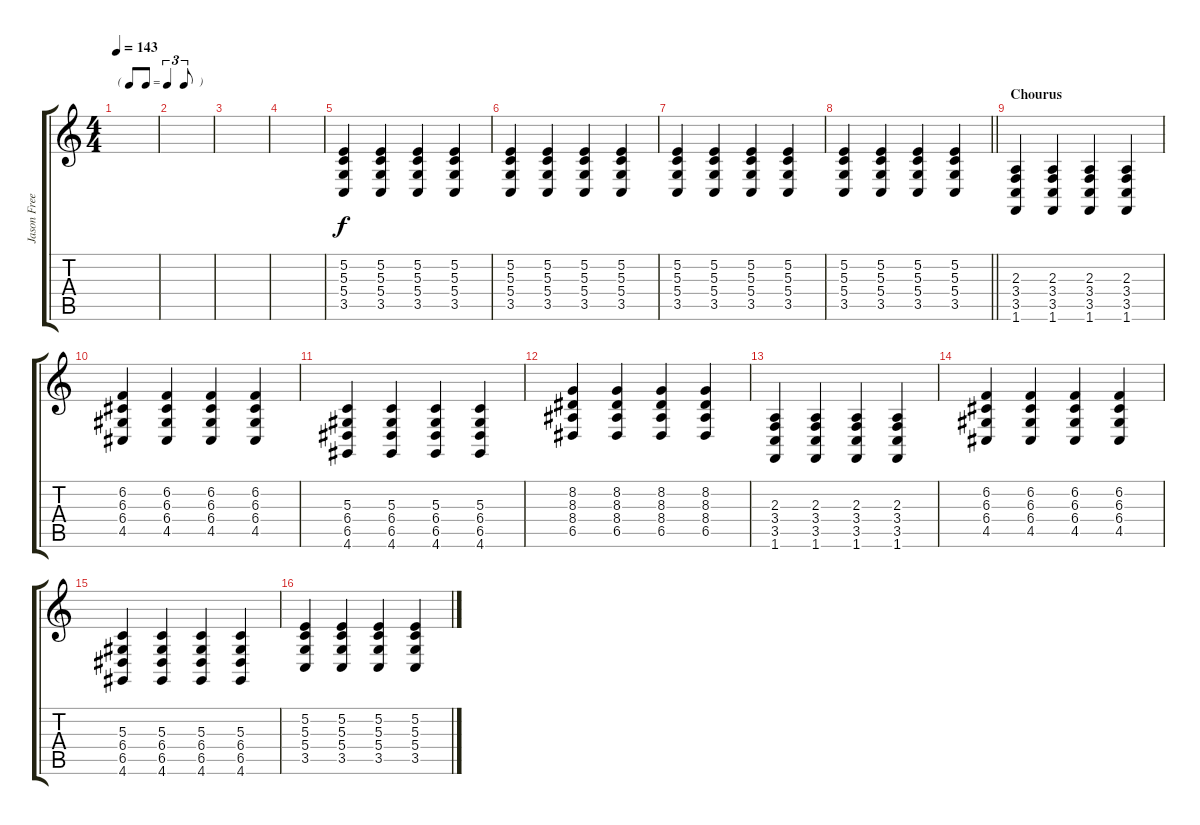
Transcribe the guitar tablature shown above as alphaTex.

\track ("Jason Freeze" "Jason Free") {instrument electricgrandpiano}
\staff {score tabs}
\tuning (E4 B3 G3 D3 A2 E2) {hide}
\ts (4 4)
\tf triplet8th
\tempo 143
\clef g2
\ks c
|
|
|
|
(5.2 5.3 5.4 3.5).4 (5.2 5.3 5.4 3.5).4 (5.2 5.3 5.4 3.5).4 (5.2 5.3 5.4 3.5).4 |
(5.2 5.3 5.4 3.5).4 (5.2 5.3 5.4 3.5).4 (5.2 5.3 5.4 3.5).4 (5.2 5.3 5.4 3.5).4 |
(5.2 5.3 5.4 3.5).4 (5.2 5.3 5.4 3.5).4 (5.2 5.3 5.4 3.5).4 (5.2 5.3 5.4 3.5).4 |
\barLineRight lightlight
(5.2 5.3 5.4 3.5).4 (5.2 5.3 5.4 3.5).4 (5.2 5.3 5.4 3.5).4 (5.2 5.3 5.4 3.5).4 |
\section ("" "Chourus")
(2.3 3.4 3.5 1.6).4 (2.3 3.4 3.5 1.6).4 (2.3 3.4 3.5 1.6).4 (2.3 3.4 3.5 1.6).4 |
(6.2 6.3 6.4 4.5).4 (6.2 6.3 6.4 4.5).4 (6.2 6.3 6.4 4.5).4 (6.2 6.3 6.4 4.5).4 |
(5.3 6.4 6.5 4.6).4 (5.3 6.4 6.5 4.6).4 (5.3 6.4 6.5 4.6).4 (5.3 6.4 6.5 4.6).4 |
(8.2 8.3 8.4 6.5).4 (8.2 8.3 8.4 6.5).4 (8.2 8.3 8.4 6.5).4 (8.2 8.3 8.4 6.5).4 |
(2.3 3.4 3.5 1.6).4 (2.3 3.4 3.5 1.6).4 (2.3 3.4 3.5 1.6).4 (2.3 3.4 3.5 1.6).4 |
(6.2 6.3 6.4 4.5).4 (6.2 6.3 6.4 4.5).4 (6.2 6.3 6.4 4.5).4 (6.2 6.3 6.4 4.5).4 |
(5.3 6.4 6.5 4.6).4 (5.3 6.4 6.5 4.6).4 (5.3 6.4 6.5 4.6).4 (5.3 6.4 6.5 4.6).4 |
(5.2 5.3 5.4 3.5).4 (5.2 5.3 5.4 3.5).4 (5.2 5.3 5.4 3.5).4 (5.2 5.3 5.4 3.5).4
